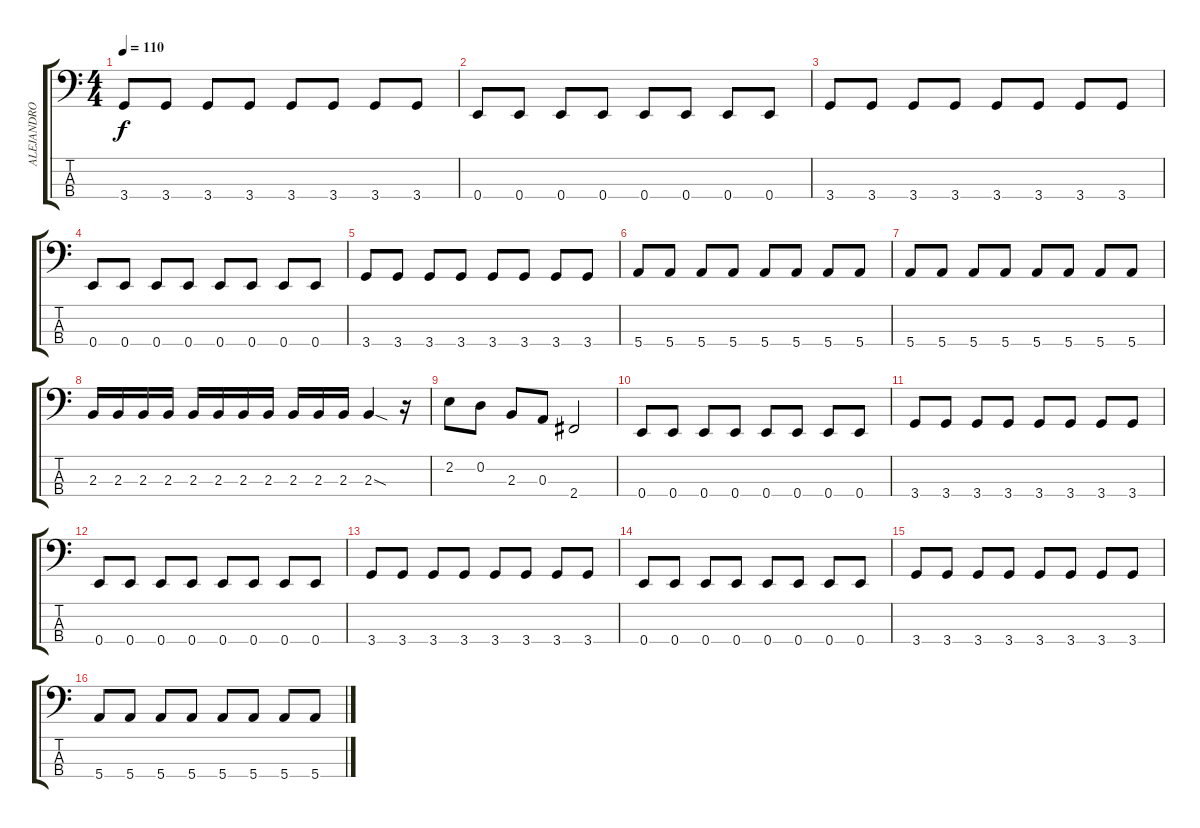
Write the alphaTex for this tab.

\track ("ALEJANDRO" "ALEJANDRO") {instrument electricbasspick}
\staff {score tabs}
\tuning (G2 D2 A1 E1) {hide}
\ts (4 4)
\tempo 110
\clef f4
\ks c
3.4.8{dy f} 3.4.8 3.4.8 3.4.8 3.4.8 3.4.8 3.4.8 3.4.8 |
0.4.8 0.4.8 0.4.8 0.4.8 0.4.8 0.4.8 0.4.8 0.4.8 |
3.4.8 3.4.8 3.4.8 3.4.8 3.4.8 3.4.8 3.4.8 3.4.8 |
0.4.8 0.4.8 0.4.8 0.4.8 0.4.8 0.4.8 0.4.8 0.4.8 |
3.4.8 3.4.8 3.4.8 3.4.8 3.4.8 3.4.8 3.4.8 3.4.8 |
5.4.8 5.4.8 5.4.8 5.4.8 5.4.8 5.4.8 5.4.8 5.4.8 |
5.4.8 5.4.8 5.4.8 5.4.8 5.4.8 5.4.8 5.4.8 5.4.8 |
2.3.16 2.3.16 2.3.16 2.3.16 2.3.16 2.3.16 2.3.16 2.3.16 2.3.16 2.3.16 2.3.16 2.3{sod}.4 r.16 |
2.2.8 0.2.8 2.3.8 0.3.8 2.4.2 |
0.4.8 0.4.8 0.4.8 0.4.8 0.4.8 0.4.8 0.4.8 0.4.8 |
3.4.8 3.4.8 3.4.8 3.4.8 3.4.8 3.4.8 3.4.8 3.4.8 |
0.4.8 0.4.8 0.4.8 0.4.8 0.4.8 0.4.8 0.4.8 0.4.8 |
3.4.8 3.4.8 3.4.8 3.4.8 3.4.8 3.4.8 3.4.8 3.4.8 |
0.4.8 0.4.8 0.4.8 0.4.8 0.4.8 0.4.8 0.4.8 0.4.8 |
3.4.8 3.4.8 3.4.8 3.4.8 3.4.8 3.4.8 3.4.8 3.4.8 |
5.4.8 5.4.8 5.4.8 5.4.8 5.4.8 5.4.8 5.4.8 5.4.8
